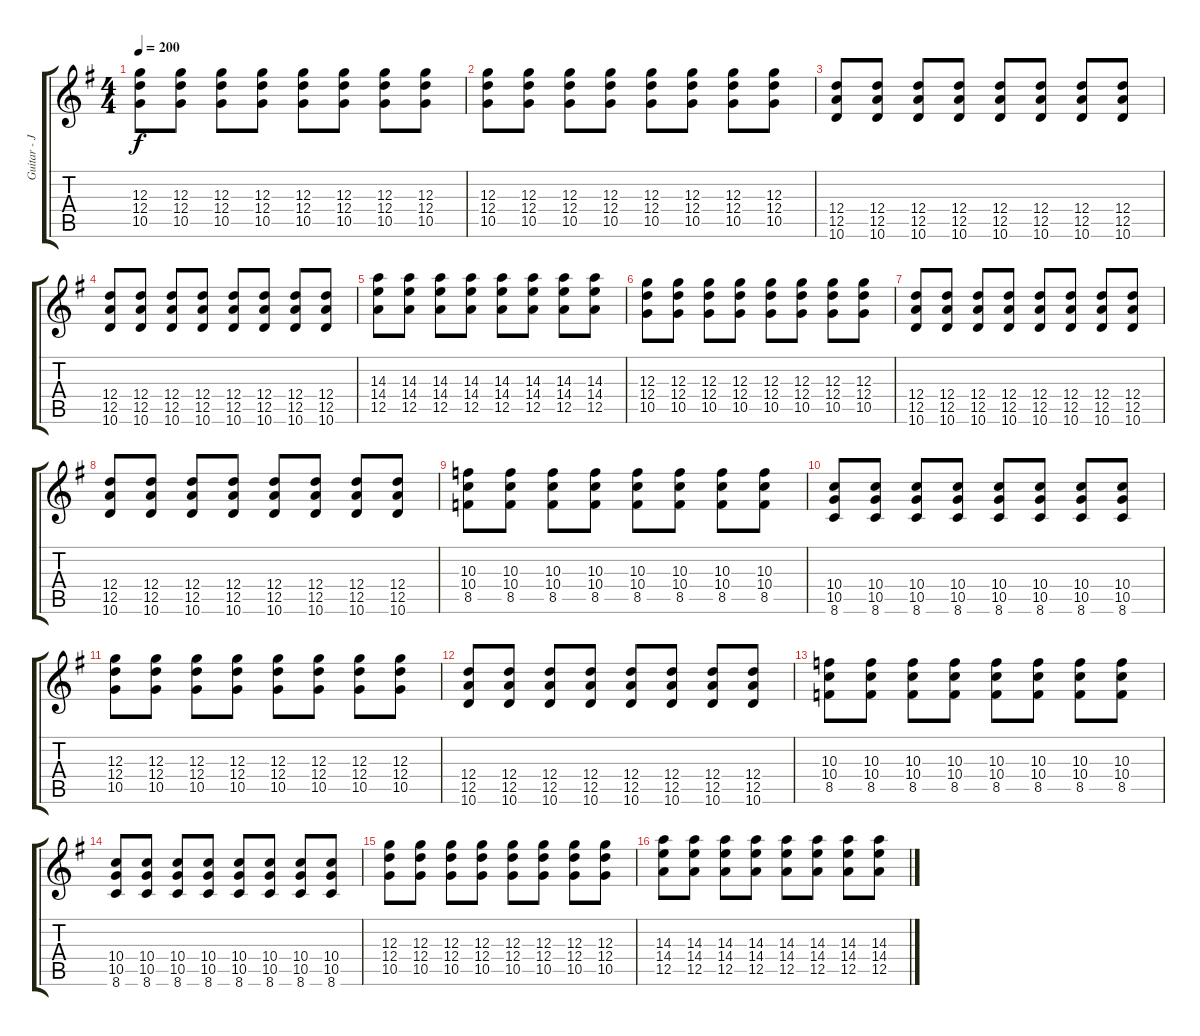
\track ("Guitar - Johnny Ramone" "Guitar - J") {instrument distortionguitar}
\staff {score tabs}
\tuning (E4 B3 G3 D3 A2 E2) {hide}
\ts (4 4)
\tempo 200
\clef g2
\ks g
(12.3 12.4 10.5).8{dy f} (12.3 12.4 10.5).8 (12.3 12.4 10.5).8 (12.3 12.4 10.5).8 (12.3 12.4 10.5).8 (12.3 12.4 10.5).8 (12.3 12.4 10.5).8 (12.3 12.4 10.5).8 |
(12.3 12.4 10.5).8 (12.3 12.4 10.5).8 (12.3 12.4 10.5).8 (12.3 12.4 10.5).8 (12.3 12.4 10.5).8 (12.3 12.4 10.5).8 (12.3 12.4 10.5).8 (12.3 12.4 10.5).8 |
(12.4 12.5 10.6).8 (12.4 12.5 10.6).8 (12.4 12.5 10.6).8 (12.4 12.5 10.6).8 (12.4 12.5 10.6).8 (12.4 12.5 10.6).8 (12.4 12.5 10.6).8 (12.4 12.5 10.6).8 |
(12.4 12.5 10.6).8 (12.4 12.5 10.6).8 (12.4 12.5 10.6).8 (12.4 12.5 10.6).8 (12.4 12.5 10.6).8 (12.4 12.5 10.6).8 (12.4 12.5 10.6).8 (12.4 12.5 10.6).8 |
(14.3 14.4 12.5).8 (14.3 14.4 12.5).8 (14.3 14.4 12.5).8 (14.3 14.4 12.5).8 (14.3 14.4 12.5).8 (14.3 14.4 12.5).8 (14.3 14.4 12.5).8 (14.3 14.4 12.5).8 |
(12.3 12.4 10.5).8 (12.3 12.4 10.5).8 (12.3 12.4 10.5).8 (12.3 12.4 10.5).8 (12.3 12.4 10.5).8 (12.3 12.4 10.5).8 (12.3 12.4 10.5).8 (12.3 12.4 10.5).8 |
(12.4 12.5 10.6).8 (12.4 12.5 10.6).8 (12.4 12.5 10.6).8 (12.4 12.5 10.6).8 (12.4 12.5 10.6).8 (12.4 12.5 10.6).8 (12.4 12.5 10.6).8 (12.4 12.5 10.6).8 |
(12.4 12.5 10.6).8 (12.4 12.5 10.6).8 (12.4 12.5 10.6).8 (12.4 12.5 10.6).8 (12.4 12.5 10.6).8 (12.4 12.5 10.6).8 (12.4 12.5 10.6).8 (12.4 12.5 10.6).8 |
(10.3 10.4 8.5).8 (10.3 10.4 8.5).8 (10.3 10.4 8.5).8 (10.3 10.4 8.5).8 (10.3 10.4 8.5).8 (10.3 10.4 8.5).8 (10.3 10.4 8.5).8 (10.3 10.4 8.5).8 |
(10.4 10.5 8.6).8 (10.4 10.5 8.6).8 (10.4 10.5 8.6).8 (10.4 10.5 8.6).8 (10.4 10.5 8.6).8 (10.4 10.5 8.6).8 (10.4 10.5 8.6).8 (10.4 10.5 8.6).8 |
(12.3 12.4 10.5).8 (12.3 12.4 10.5).8 (12.3 12.4 10.5).8 (12.3 12.4 10.5).8 (12.3 12.4 10.5).8 (12.3 12.4 10.5).8 (12.3 12.4 10.5).8 (12.3 12.4 10.5).8 |
(12.4 12.5 10.6).8 (12.4 12.5 10.6).8 (12.4 12.5 10.6).8 (12.4 12.5 10.6).8 (12.4 12.5 10.6).8 (12.4 12.5 10.6).8 (12.4 12.5 10.6).8 (12.4 12.5 10.6).8 |
(10.3 10.4 8.5).8 (10.3 10.4 8.5).8 (10.3 10.4 8.5).8 (10.3 10.4 8.5).8 (10.3 10.4 8.5).8 (10.3 10.4 8.5).8 (10.3 10.4 8.5).8 (10.3 10.4 8.5).8 |
(10.4 10.5 8.6).8 (10.4 10.5 8.6).8 (10.4 10.5 8.6).8 (10.4 10.5 8.6).8 (10.4 10.5 8.6).8 (10.4 10.5 8.6).8 (10.4 10.5 8.6).8 (10.4 10.5 8.6).8 |
(12.3 12.4 10.5).8 (12.3 12.4 10.5).8 (12.3 12.4 10.5).8 (12.3 12.4 10.5).8 (12.3 12.4 10.5).8 (12.3 12.4 10.5).8 (12.3 12.4 10.5).8 (12.3 12.4 10.5).8 |
(14.3 14.4 12.5).8 (14.3 14.4 12.5).8 (14.3 14.4 12.5).8 (14.3 14.4 12.5).8 (14.3 14.4 12.5).8 (14.3 14.4 12.5).8 (14.3 14.4 12.5).8 (14.3 14.4 12.5).8
